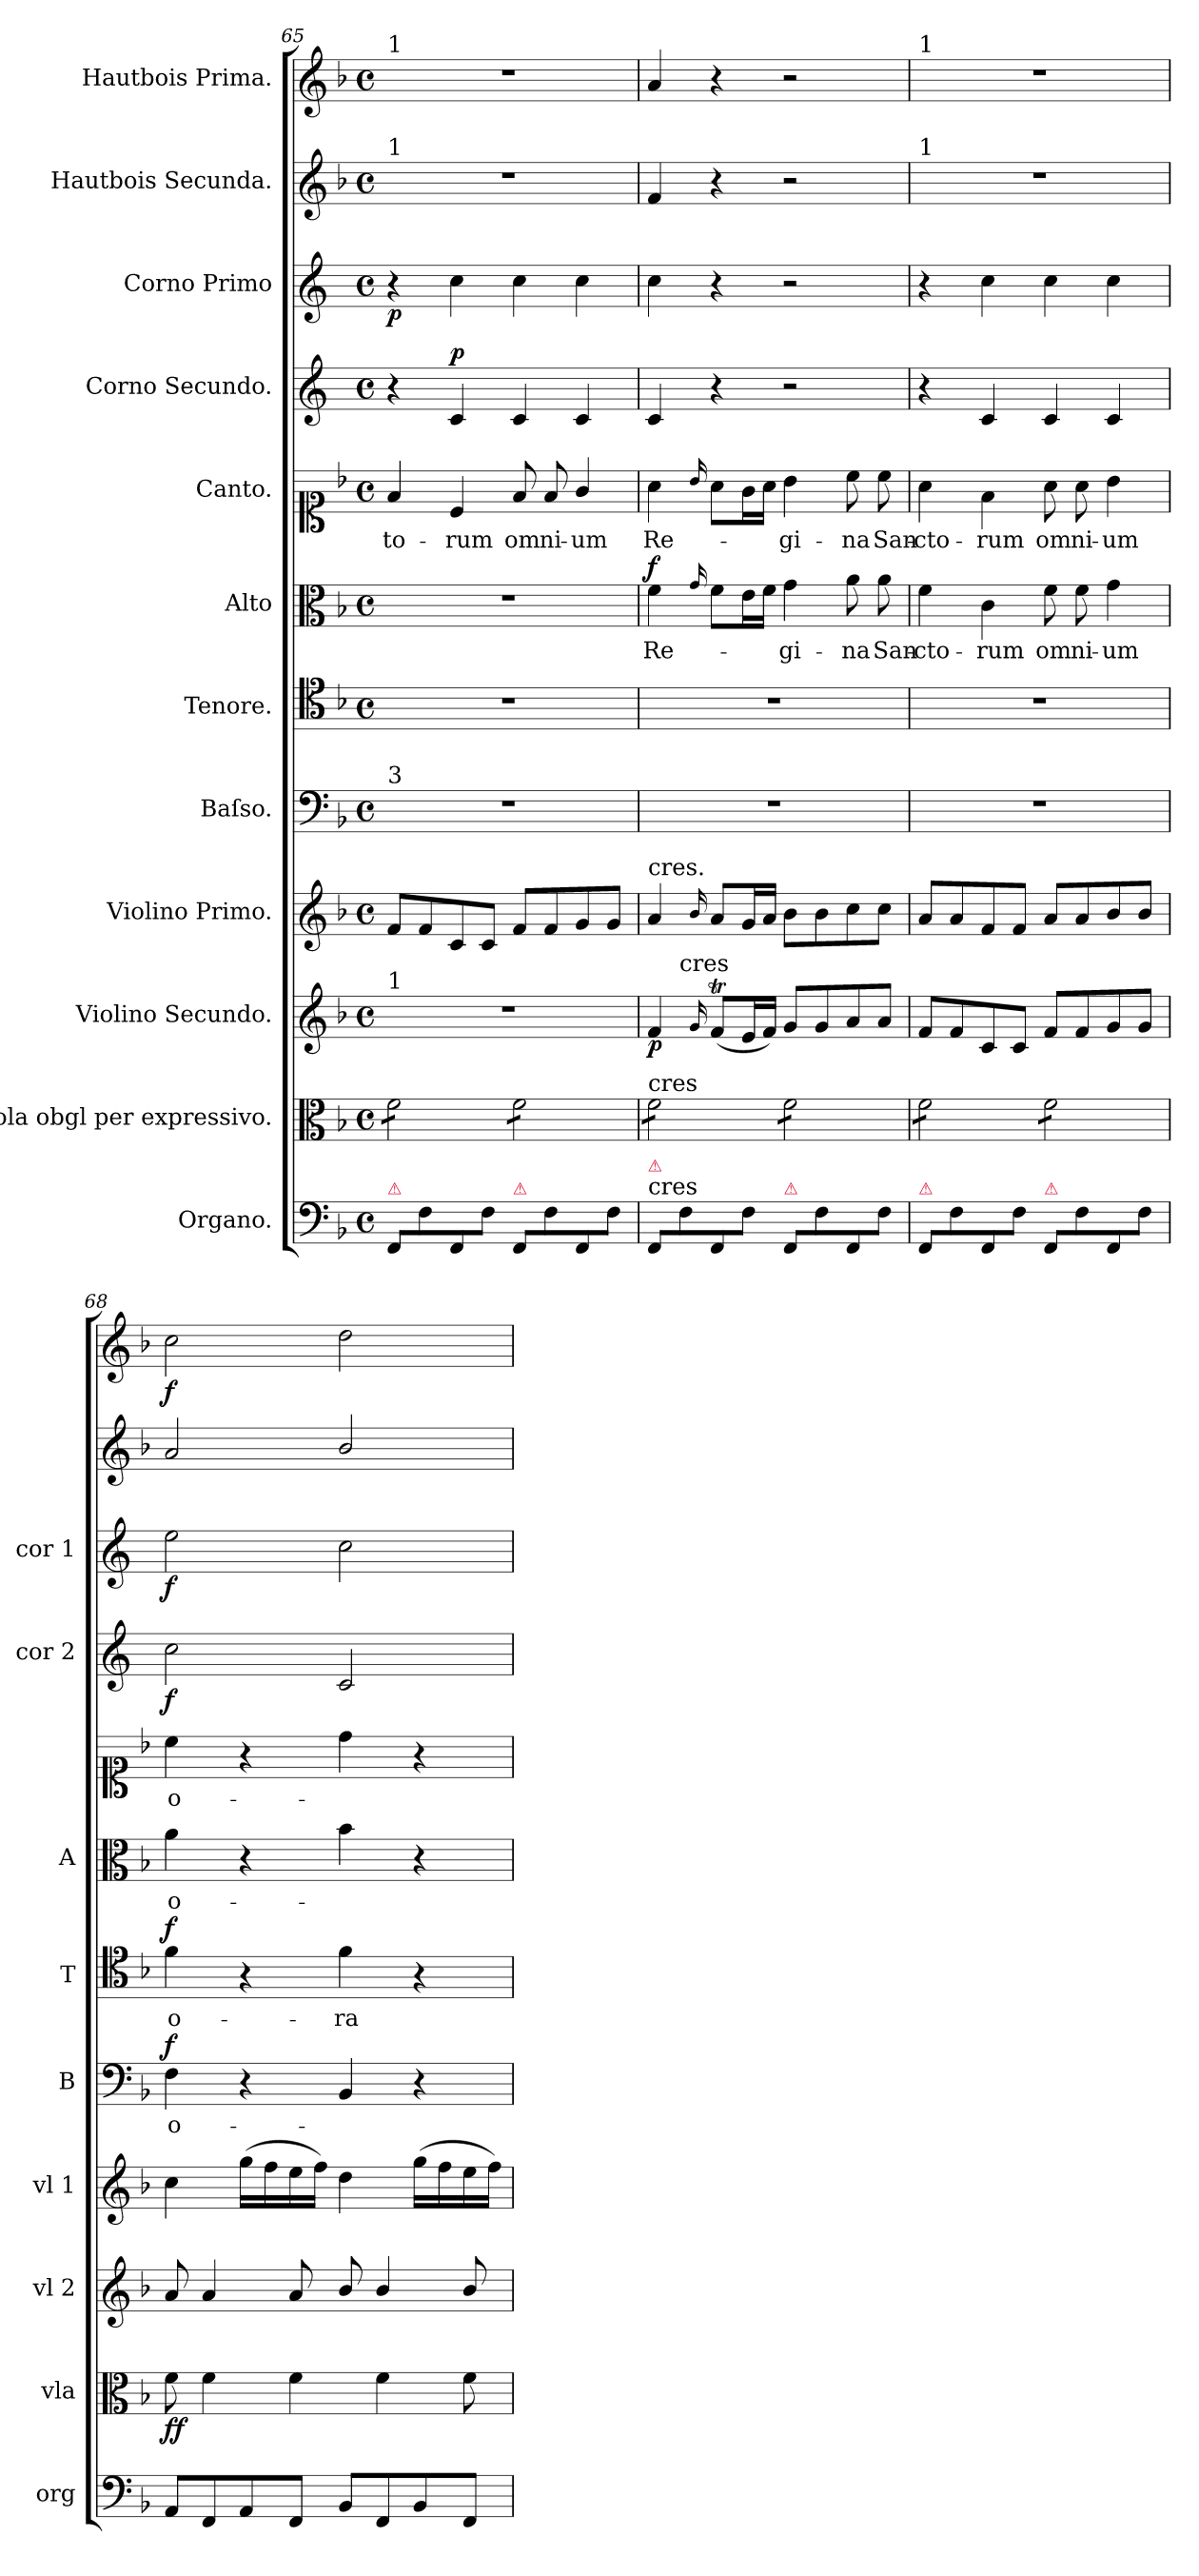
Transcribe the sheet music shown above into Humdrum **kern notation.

**kern	**dynam	**kern	**dynam	**kern	**dynam	**kern	**dynam	**kern	**text	**dynam	**kern	**text	**dynam	**kern	**text	**dynam	**kern	**text	**kern	**dynam	**kern	**dynam	**kern	**dynam	**kern	**dynam
*part12	*part12	*part11	*part11	*part10	*part10	*part9	*part9	*part8	*part8	*part8	*part7	*part7	*part7	*part6	*part6	*part6	*part5	*part5	*part4	*part4	*part3	*part3	*part2	*part2	*part1	*part1
*staff12	*staff12	*staff11	*staff11	*staff10	*staff10	*staff9	*staff9	*staff8	*staff8	*staff8	*staff7	*staff7	*staff7	*staff6	*staff6	*staff6	*staff5	*staff5	*staff4	*staff4	*staff3	*staff3	*staff2	*staff2	*staff1	*staff1
*I"Organo.	*	*I"Viola obgl per expressivo.	*	*I"Violino Secundo.	*	*I"Violino Primo.	*	*I"Baſso.	*	*	*I"Tenore.	*	*	*I"Alto	*	*	*I"Canto.	*	*I"Corno Secundo.	*	*I"Corno Primo	*	*I"Hautbois Secunda.	*	*I"Hautbois Prima.	*
*I'org	*	*I'vla	*	*I'vl 2	*	*I'vl 1	*	*I'B	*	*	*I'T	*	*	*I'A	*	*	*	*	*I'cor 2	*	*I'cor 1	*	*	*	*	*
*clefF4	*	*clefC3	*	*clefG2	*	*clefG2	*	*clefF4	*	*	*clefC4	*	*	*clefC3	*	*	*clefC1	*	*clefG2	*	*clefG2	*	*clefG2	*	*clefG2	*
*	*	*	*	*	*	*	*	*	*	*	*	*	*	*	*	*	*	*	*ITrd4c7	*	*ITrd4c7	*	*	*	*	*
*k[b-]	*	*k[b-]	*	*k[b-]	*	*k[b-]	*	*k[b-]	*	*	*k[b-]	*	*	*k[b-]	*	*	*k[b-]	*	*k[b-]	*	*k[b-]	*	*k[b-]	*	*k[b-]	*
*F:	*	*F:	*	*F:	*	*F:	*	*F:	*	*	*F:	*	*	*F:	*	*	*F:	*	*F:	*	*F:	*	*F:	*	*F:	*
*M4/4	*	*M4/4	*	*M4/4	*	*M4/4	*	*M4/4	*	*	*M4/4	*	*	*M4/4	*	*	*M4/4	*	*M4/4	*	*M4/4	*	*M4/4	*	*M4/4	*
*met(c)	*	*met(c)	*	*met(c)	*	*met(c)	*	*met(c)	*	*	*met(c)	*	*	*met(c)	*	*	*met(c)	*	*met(c)	*	*met(c)	*	*met(c)	*	*met(c)	*
=65	=65	=65	=65	=65	=65	=65	=65	=65	=65	=65	=65	=65	=65	=65	=65	=65	=65	=65	=65	=65	=65	=65	=65	=65	=65	=65
!	!	!	!	!	!	!	!	!	!	!	!	!	!	!	!	!	!	!	!	!	!	!	!	!	!LO:TX:a:t=1	!
!	!	!	!	!	!	!	!	!	!	!	!	!	!	!	!	!	!	!	!	!	!	!	!LO:TX:a:t=1	!	!	!
!	!	!	!	!	!	!	!	!LO:TX:a:t=3	!	!	!	!	!	!	!	!	!	!	!	!	!	!	!	!	!	!
!	!	!	!	!LO:TX:a:t=1	!	!	!	!	!	!	!	!	!	!	!	!	!	!	!	!	!	!	!	!	!	!
!LO:TX:a:color=crimson:t=⚠	!	!	!	!	!	!	!	!	!	!	!	!	!	!	!	!	!	!	!	!	!	!	!	!	!	!
*	*	*tremolo	*	*	*	*	*	*	*	*	*	*	*	*	*	*	*	*	*	*	*	*	*	*	*	*
8FF/L	.	8f\L	.	1r	.	8f/L	.	1r	.	.	1r	.	.	1r	.	.	4f/	-to-	4r	.	4r	p	1r	.	1r	.
8F\	.	8f\	.	.	.	8f/	.	.	.	.	.	.	.	.	.	.	.	.	.	.	.	.	.	.	.	.
!	!	!	!	!	!	!	!	!	!	!	!	!	!	!	!	!	!	!	!	!LO:DY:a	!	!	!	!	!	!
8FF/	.	8f\	.	.	.	8c/	.	.	.	.	.	.	.	.	.	.	4c/	-rum	4F/	p	4f\	.	.	.	.	.
8F\J	.	8f\J	.	.	.	8c/J	.	.	.	.	.	.	.	.	.	.	.	.	.	.	.	.	.	.	.	.
!LO:TX:a:color=crimson:t=⚠	!	!	!	!	!	!	!	!	!	!	!	!	!	!	!	!	!	!	!	!	!	!	!	!	!	!
8FF/L	.	8f\L	.	.	.	8f/L	.	.	.	.	.	.	.	.	.	.	8f/	om-	4F/	.	4f\	.	.	.	.	.
8F\	.	8f\	.	.	.	8f/	.	.	.	.	.	.	.	.	.	.	8f/	-ni-	.	.	.	.	.	.	.	.
8FF/	.	8f\	.	.	.	8g/	.	.	.	.	.	.	.	.	.	.	4g/	-um	4F/	.	4f\	.	.	.	.	.
8F\J	.	8f\J	.	.	.	8g/J	.	.	.	.	.	.	.	.	.	.	.	.	.	.	.	.	.	.	.	.
=66	=66	=66	=66	=66	=66	=66	=66	=66	=66	=66	=66	=66	=66	=66	=66	=66	=66	=66	=66	=66	=66	=66	=66	=66	=66	=66
!	!	!	!	!	!	!LO:TX:t=cres.	!	!	!	!	!	!	!	!	!	!	!	!	!	!	!	!	!	!	!	!
!	!	!LO:TX:t=cres	!	!	!	!	!	!	!	!	!	!	!	!	!	!	!	!	!	!	!	!	!	!	!	!
!LO:TX:a:t=cres	!	!	!	!	!	!	!	!	!	!	!	!	!	!	!	!	!	!	!	!	!	!	!	!	!	!
!LO:TX:a:color=crimson:t=⚠	!	!	!	!	!	!	!	!	!	!	!	!	!	!	!	!	!	!	!	!	!	!	!	!	!	!
!	!	!	!	!	!	!	!	!	!	!	!	!	!	!	!	!LO:DY:b	!	!	!	!	!	!	!	!	!	!
*	*	*	*	*^	*	*	*	*	*	*	*	*	*	*	*	*	*	*	*	*	*	*	*	*	*	*
8FF/L	.	8f\L	.	4f/	8ryy	p	4a/	.	1r	.	.	1r	.	.	4f\	Re-	f	4a\	Re-	4F/	.	4f\	.	4f/	.	4a/	.
!	!	!	!	!	!LO:TX:t=cres	!	!	!	!	!	!	!	!	!	!	!	!	!	!	!	!	!	!	!	!	!	!
8F\	.	8f\	.	.	2..ryy	.	.	.	.	.	.	.	.	.	.	.	.	.	.	.	.	.	.	.	.	.	.
.	.	.	.	16qqg/	.	.	16qqb-/	.	.	.	.	.	.	.	16qqg/	.	.	16qqb-/	.	.	.	.	.	.	.	.	.
8FF/	.	8f\	.	(8fT/L	.	.	8a/L	.	.	.	.	.	.	.	8f\L	.	.	8a\L	.	4r	.	4r	.	4r	.	4r	.
8F\J	.	8f\J	.	16e/L	.	.	16g/L	.	.	.	.	.	.	.	16e\L	.	.	16g\L	.	.	.	.	.	.	.	.	.
.	.	.	.	16f/JJ)	.	.	16a/JJ	.	.	.	.	.	.	.	16f\JJ	.	.	16a\JJ	.	.	.	.	.	.	.	.	.
!LO:TX:a:color=crimson:t=⚠	!	!	!	!	!	!	!	!	!	!	!	!	!	!	!	!	!	!	!	!	!	!	!	!	!	!	!
8FF/L	.	8f\L	.	8g/L	.	.	8b-\L	.	.	.	.	.	.	.	4g\	-gi-	.	4b-\	-gi-	2r	.	2r	.	2r	.	2r	.
8F\	.	8f\	.	8g/	.	.	8b-\	.	.	.	.	.	.	.	.	.	.	.	.	.	.	.	.	.	.	.	.
8FF/	.	8f\	.	8a/	.	.	8cc\	.	.	.	.	.	.	.	8a\	-na	.	8cc\	-na	.	.	.	.	.	.	.	.
8F\J	.	8f\J	.	8a/J	.	.	8cc\J	.	.	.	.	.	.	.	8a\	San-	.	8cc\	San-	.	.	.	.	.	.	.	.
=67	=67	=67	=67	=67	=67	=67	=67	=67	=67	=67	=67	=67	=67	=67	=67	=67	=67	=67	=67	=67	=67	=67	=67	=67	=67	=67	=67
!	!	!	!	!	!	!	!	!	!	!	!	!	!	!	!	!	!	!	!	!	!	!	!	!	!	!LO:TX:a:t=1	!
!	!	!	!	!	!	!	!	!	!	!	!	!	!	!	!	!	!	!	!	!	!	!	!	!LO:TX:a:t=1	!	!	!
!LO:TX:a:color=crimson:t=⚠	!	!	!	!	!	!	!	!	!	!	!	!	!	!	!	!	!	!	!	!	!	!	!	!	!	!	!
*	*	*	*	*v	*v	*	*	*	*	*	*	*	*	*	*	*	*	*	*	*	*	*	*	*	*	*	*
8FF/L	.	8f\L	.	8f/L	.	8a/L	.	1r	.	.	1r	.	.	4f\	-cto-	.	4a\	-cto-	4r	.	4r	.	1r	.	1r	.
8F\	.	8f\	.	8f/	.	8a/	.	.	.	.	.	.	.	.	.	.	.	.	.	.	.	.	.	.	.	.
8FF/	.	8f\	.	8c/	.	8f/	.	.	.	.	.	.	.	4c\	-rum	.	4f\	-rum	4F/	.	4f\	.	.	.	.	.
8F\J	.	8f\J	.	8c/J	.	8f/J	.	.	.	.	.	.	.	.	.	.	.	.	.	.	.	.	.	.	.	.
!LO:TX:a:color=crimson:t=⚠	!	!	!	!	!	!	!	!	!	!	!	!	!	!	!	!	!	!	!	!	!	!	!	!	!	!
8FF/L	.	8f\L	.	8f/L	.	8a/L	.	.	.	.	.	.	.	8f\	om-	.	8a\	om-	4F/	.	4f\	.	.	.	.	.
8F\	.	8f\	.	8f/	.	8a/	.	.	.	.	.	.	.	8f\	-ni-	.	8a\	-ni-	.	.	.	.	.	.	.	.
8FF/	.	8f\	.	8g/	.	8b-/	.	.	.	.	.	.	.	4g\	-um	.	4b-\	-um	4F/	.	4f\	.	.	.	.	.
8F\J	.	8f\J	.	8g/J	.	8b-/J	.	.	.	.	.	.	.	.	.	.	.	.	.	.	.	.	.	.	.	.
*	*	*Xtremolo	*	*	*	*	*	*	*	*	*	*	*	*	*	*	*	*	*	*	*	*	*	*	*	*
=68	=68	=68	=68	=68	=68	=68	=68	=68	=68	=68	=68	=68	=68	=68	=68	=68	=68	=68	=68	=68	=68	=68	=68	=68	=68	=68
!	!	!	!	!	!	!	!	!	!	!LO:DY:a	!	!	!LO:DY:a	!	!	!	!	!	!	!	!	!	!	!	!	!
8AA/L	for	8f\	ff	8a/	forto	4cc\	fort	4F\	o-	f	4f\	o-	f	4a\	o-	.	4cc\	o-	2f\	f	2a\	f	2a/	f&colon;	2cc\	f
8FF/	.	4f\	.	4a/	.	.	.	.	.	.	.	.	.	.	.	.	.	.	.	.	.	.	.	.	.	.
8AA/	.	.	.	.	.	(16gg\LL	.	4r	.	.	4r	.	.	4r	.	.	4r	.	.	.	.	.	.	.	.	.
.	.	.	.	.	.	16ff\	.	.	.	.	.	.	.	.	.	.	.	.	.	.	.	.	.	.	.	.
8FF/J	.	4f\	.	8a/	.	16ee\	.	.	.	.	.	.	.	.	.	.	.	.	.	.	.	.	.	.	.	.
.	.	.	.	.	.	16ff\JJ)	.	.	.	.	.	.	.	.	.	.	.	.	.	.	.	.	.	.	.	.
8BB-/L	.	.	.	8b-/	.	4dd\	.	4BB-/	.	.	4f\	-ra	.	4b-\	.	.	4dd\	.	2F/	.	2f\	.	2b-/	.	2dd\	.
8FF/	.	4f\	.	4b-/	.	.	.	.	.	.	.	.	.	.	.	.	.	.	.	.	.	.	.	.	.	.
8BB-/	.	.	.	.	.	(16gg\LL	.	4r	.	.	4r	.	.	4r	.	.	4r	.	.	.	.	.	.	.	.	.
.	.	.	.	.	.	16ff\	.	.	.	.	.	.	.	.	.	.	.	.	.	.	.	.	.	.	.	.
8FF/J	.	8f\	.	8b-/	.	16ee\	.	.	.	.	.	.	.	.	.	.	.	.	.	.	.	.	.	.	.	.
.	.	.	.	.	.	16ff\JJ)	.	.	.	.	.	.	.	.	.	.	.	.	.	.	.	.	.	.	.	.
=	=	=	=	=	=	=	=	=	=	=	=	=	=	=	=	=	=	=	=	=	=	=	=	=	=	=
*-	*-	*-	*-	*-	*-	*-	*-	*-	*-	*-	*-	*-	*-	*-	*-	*-	*-	*-	*-	*-	*-	*-	*-	*-	*-	*-
